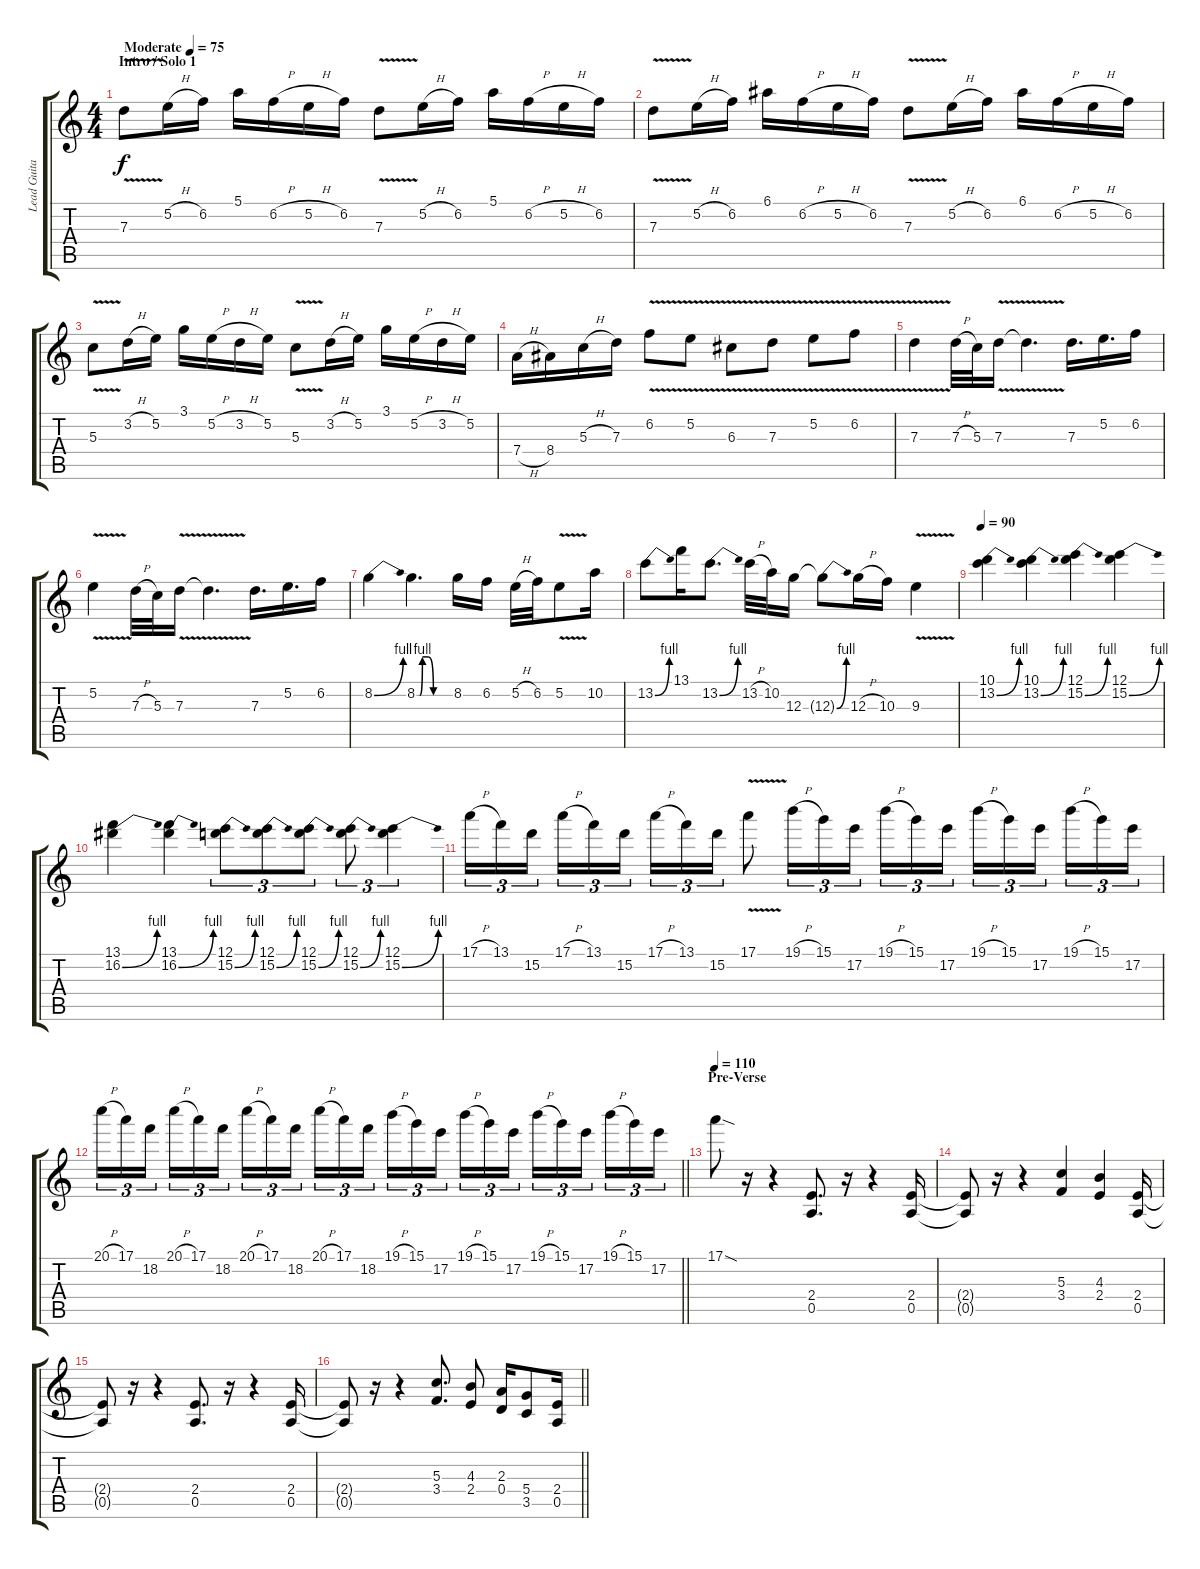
\track ("Lead Guitar" "Lead Guita") {instrument distortionguitar}
\staff {score tabs}
\tuning (E4 B3 G3 D3 A2 E2) {hide}
\ts (4 4)
\section ("" "Intro / Solo 1")
\tempo (75 "Moderate")
\clef g2
\ks c
7.3{v}.8{dy f instrument distortionguitar} 5.2{h}.16 6.2.16 5.1.16 6.2{h}.16 5.2{h}.16 6.2.16 7.3{v}.8 5.2{h}.16 6.2.16 5.1.16 6.2{h}.16 5.2{h}.16 6.2.16 |
7.3{v}.8 5.2{h}.16 6.2.16 6.1.16 6.2{h}.16 5.2{h}.16 6.2.16 7.3{v}.8 5.2{h}.16 6.2.16 6.1.16 6.2{h}.16 5.2{h}.16 6.2.16 |
5.3{v}.8 3.2{h}.16 5.2.16 3.1.16 5.2{h}.16 3.2{h}.16 5.2.16 5.3{v}.8 3.2{h}.16 5.2.16 3.1.16 5.2{h}.16 3.2{h}.16 5.2.16 |
7.4{h}.16 8.4.16 5.3{h}.16 7.3.16 6.2{v}.8 5.2{v}.8 6.3{v}.8 7.3{v}.8 5.2{v}.8 6.2{v}.8 |
7.3{v}.4 7.3{h}.32 5.3.32 7.3{v}.16 7.3{t}.4{d} 7.3.16{d} 5.2.16{d} 6.2.16 |
5.2{v}.4 7.3{h}.32 5.3.32 7.3{v}.16 7.3{t}.4{d} 7.3.16{d} 5.2.16{d} 6.2.16 |
8.2{be (bend 0 0 60 4)}.4 8.2{be (custom 0 0 5 0 10 4 20 4 30 0 60 0)}.4{d} 8.2.16 6.2.16 5.2{h}.32 6.2.32 5.2{v}.8 10.2.16 |
13.2{be (bend 0 0 60 4)}.8 13.1.16 13.2{be (bend 0 0 60 4)}.8{d} 13.2{h}.32 10.2.32 12.3.16 12.3{be (bend 0 0 60 4) t}.8 12.3{h}.16 10.3.16 9.3{v}.4 |
\tempo 90
(10.1 13.2{be (bend 0 0 60 4)}).4 (10.1 13.2{be (bend 0 0 60 4)}).4 (12.1 15.2{be (bend 0 0 60 4)}).4 (12.1 15.2{be (bend 0 0 60 4)}).4 |
(13.1 16.2{be (bend 0 0 60 4)}).4 (13.1 16.2{be (bend 0 0 60 4)}).4 (12.1 15.2{be (bend 0 0 60 4)}).8{tu (3 2)} (12.1 15.2{be (bend 0 0 60 4)}).8{tu (3 2)} (12.1 15.2{be (bend 0 0 60 4)}).8{tu (3 2)} (12.1 15.2{be (bend 0 0 60 4)}).8{tu (3 2)} (12.1 15.2{be (bend 0 0 60 4)}).4{tu (3 2)} |
17.1{h}.16{tu (3 2)} 13.1.16{tu (3 2)} 15.2.16{tu (3 2) beam splitsecondary} 17.1{h}.16{tu (3 2)} 13.1.16{tu (3 2)} 15.2.16{tu (3 2)} 17.1{h}.16{tu (3 2)} 13.1.16{tu (3 2)} 15.2.16{tu (3 2)} 17.1{v}.8 19.1{h}.16{tu (3 2)} 15.1.16{tu (3 2)} 17.2.16{tu (3 2) beam splitsecondary} 19.1{h}.16{tu (3 2)} 15.1.16{tu (3 2)} 17.2.16{tu (3 2)} 19.1{h}.16{tu (3 2)} 15.1.16{tu (3 2)} 17.2.16{tu (3 2) beam splitsecondary} 19.1{h}.16{tu (3 2)} 15.1.16{tu (3 2)} 17.2.16{tu (3 2)} |
\barLineRight lightlight
20.1{h}.16{tu (3 2)} 17.1.16{tu (3 2)} 18.2.16{tu (3 2) beam splitsecondary} 20.1{h}.16{tu (3 2)} 17.1.16{tu (3 2)} 18.2.16{tu (3 2)} 20.1{h}.16{tu (3 2)} 17.1.16{tu (3 2)} 18.2.16{tu (3 2) beam splitsecondary} 20.1{h}.16{tu (3 2)} 17.1.16{tu (3 2)} 18.2.16{tu (3 2)} 19.1{h}.16{tu (3 2)} 15.1.16{tu (3 2)} 17.2.16{tu (3 2) beam splitsecondary} 19.1{h}.16{tu (3 2)} 15.1.16{tu (3 2)} 17.2.16{tu (3 2)} 19.1{h}.16{tu (3 2)} 15.1.16{tu (3 2)} 17.2.16{tu (3 2) beam splitsecondary} 19.1{h}.16{tu (3 2)} 15.1.16{tu (3 2)} 17.2.16{tu (3 2)} |
\section ("" "Pre-Verse")
\tempo 110
17.1{sod}.8 r.16 r.4 (2.4 0.5).8{d} r.16 r.4 (2.4 0.5).16 |
(2.4{t} 0.5{t}).8 r.16 r.4 (5.3 3.4).4 (4.3 2.4).4 (2.4 0.5).16 |
(2.4{t} 0.5{t}).8 r.16 r.4 (2.4 0.5).8{d} r.16 r.4 (2.4 0.5).16 |
\barLineRight lightlight
(2.4{t} 0.5{t}).8 r.16 r.4 (5.3 3.4).8{d} (4.3 2.4).8 (2.3 0.4).16 (5.4 3.5).8 (2.4 0.5).16
